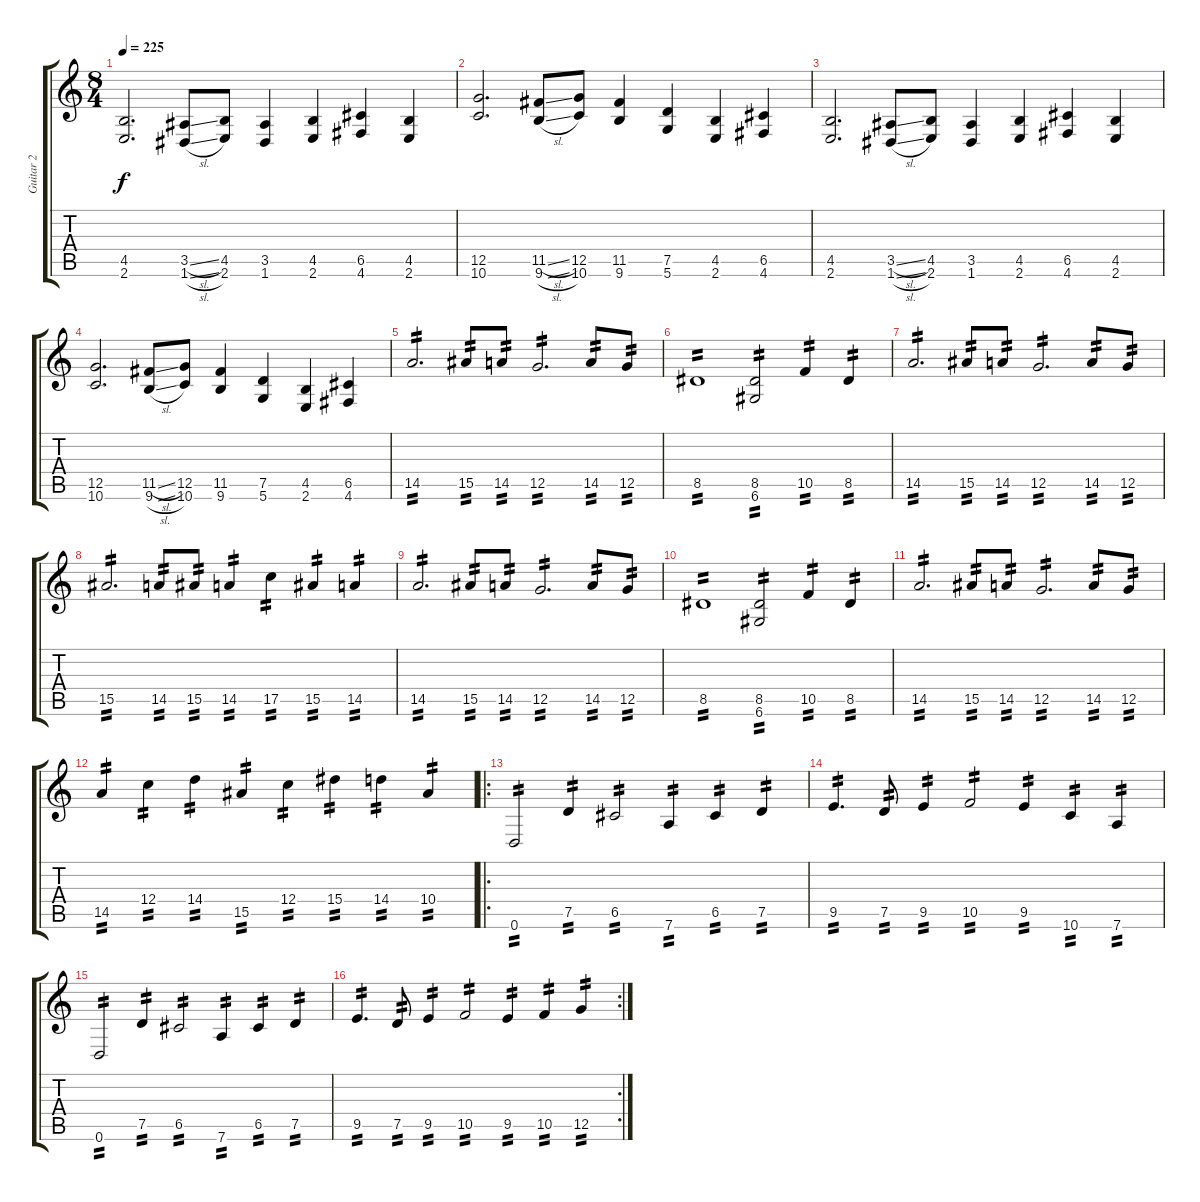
\track ("Guitar 2" "Guitar 2") {instrument overdrivenguitar}
\staff {score tabs}
\tuning (D4 A3 F3 C3 G2 D2) {hide}
\ts (8 4)
\tempo 225
\clef g2
\ks c
(4.5 2.6).2{d dy f} (3.5{sl} 1.6{sl}).8 (4.5 2.6).8 (3.5 1.6).4 (4.5 2.6).4 (6.5 4.6).4 (4.5 2.6).4 |
(12.5 10.6).2{d} (11.5{sl} 9.6{sl}).8 (12.5 10.6).8 (11.5 9.6).4 (7.5 5.6).4 (4.5 2.6).4 (6.5 4.6).4 |
(4.5 2.6).2{d} (3.5{sl} 1.6{sl}).8 (4.5 2.6).8 (3.5 1.6).4 (4.5 2.6).4 (6.5 4.6).4 (4.5 2.6).4 |
(12.5 10.6).2{d} (11.5{sl} 9.6{sl}).8 (12.5 10.6).8 (11.5 9.6).4 (7.5 5.6).4 (4.5 2.6).4 (6.5 4.6).4 |
14.5.2{d tp 2} 15.5.8{tp 2} 14.5.8{tp 2} 12.5.2{d tp 2} 14.5.8{tp 2} 12.5.8{tp 2} |
8.5.1{tp 2} (8.5 6.6).2{tp 2} 10.5.4{tp 2} 8.5.4{tp 2} |
14.5.2{d tp 2} 15.5.8{tp 2} 14.5.8{tp 2} 12.5.2{d tp 2} 14.5.8{tp 2} 12.5.8{tp 2} |
15.5.2{d tp 2} 14.5.8{tp 2} 15.5.8{tp 2} 14.5.4{tp 2} 17.5.4{tp 2} 15.5.4{tp 2} 14.5.4{tp 2} |
14.5.2{d tp 2} 15.5.8{tp 2} 14.5.8{tp 2} 12.5.2{d tp 2} 14.5.8{tp 2} 12.5.8{tp 2} |
8.5.1{tp 2} (8.5 6.6).2{tp 2} 10.5.4{tp 2} 8.5.4{tp 2} |
14.5.2{d tp 2} 15.5.8{tp 2} 14.5.8{tp 2} 12.5.2{d tp 2} 14.5.8{tp 2} 12.5.8{tp 2} |
14.5.4{tp 2} 12.4.4{tp 2} 14.4.4{tp 2} 15.5.4{tp 2} 12.4.4{tp 2} 15.4.4{tp 2} 14.4.4{tp 2} 10.4.4{tp 2} |
\ro
0.6.2{tp 2} 7.5.4{tp 2} 6.5.2{tp 2} 7.6.4{tp 2} 6.5.4{tp 2} 7.5.4{tp 2} |
9.5.4{d tp 2} 7.5.8{tp 2} 9.5.4{tp 2} 10.5.2{tp 2} 9.5.4{tp 2} 10.6.4{tp 2} 7.6.4{tp 2} |
0.6.2{tp 2} 7.5.4{tp 2} 6.5.2{tp 2} 7.6.4{tp 2} 6.5.4{tp 2} 7.5.4{tp 2} |
\rc 2
9.5.4{d tp 2} 7.5.8{tp 2} 9.5.4{tp 2} 10.5.2{tp 2} 9.5.4{tp 2} 10.5.4{tp 2} 12.5.4{tp 2}
